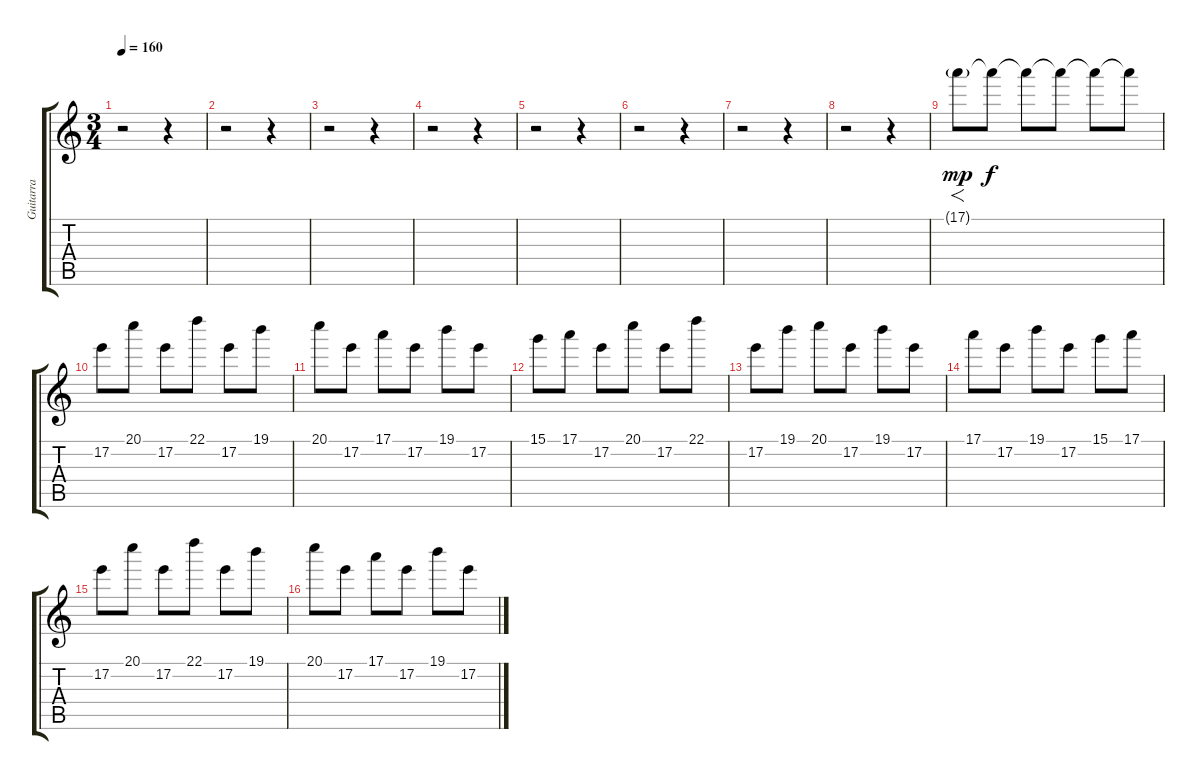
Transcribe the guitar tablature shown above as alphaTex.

\track ("Guitarra" "Guitarra") {instrument distortionguitar}
\staff {score tabs}
\tuning (E4 B3 G3 D3 A2 E2) {hide}
\ts (3 4)
\tempo 160
\clef g2
\ks c
r.2{dy f} r.4 |
r.2 r.4 |
r.2 r.4 |
r.2 r.4 |
r.2 r.4 |
r.2 r.4 |
r.2 r.4 |
r.2 r.4 |
17.1{g}.8{f dy mp} 17.1{t}.8{dy f} 17.1{t}.8 17.1{t}.8 17.1{t}.8 17.1{t}.8 |
17.2.8 20.1.8 17.2.8 22.1.8 17.2.8 19.1.8 |
20.1.8 17.2.8 17.1.8 17.2.8 19.1.8 17.2.8 |
15.1.8 17.1.8 17.2.8 20.1.8 17.2.8 22.1.8 |
17.2.8 19.1.8 20.1.8 17.2.8 19.1.8 17.2.8 |
17.1.8 17.2.8 19.1.8 17.2.8 15.1.8 17.1.8 |
17.2.8 20.1.8 17.2.8 22.1.8 17.2.8 19.1.8 |
20.1.8 17.2.8 17.1.8 17.2.8 19.1.8 17.2.8
